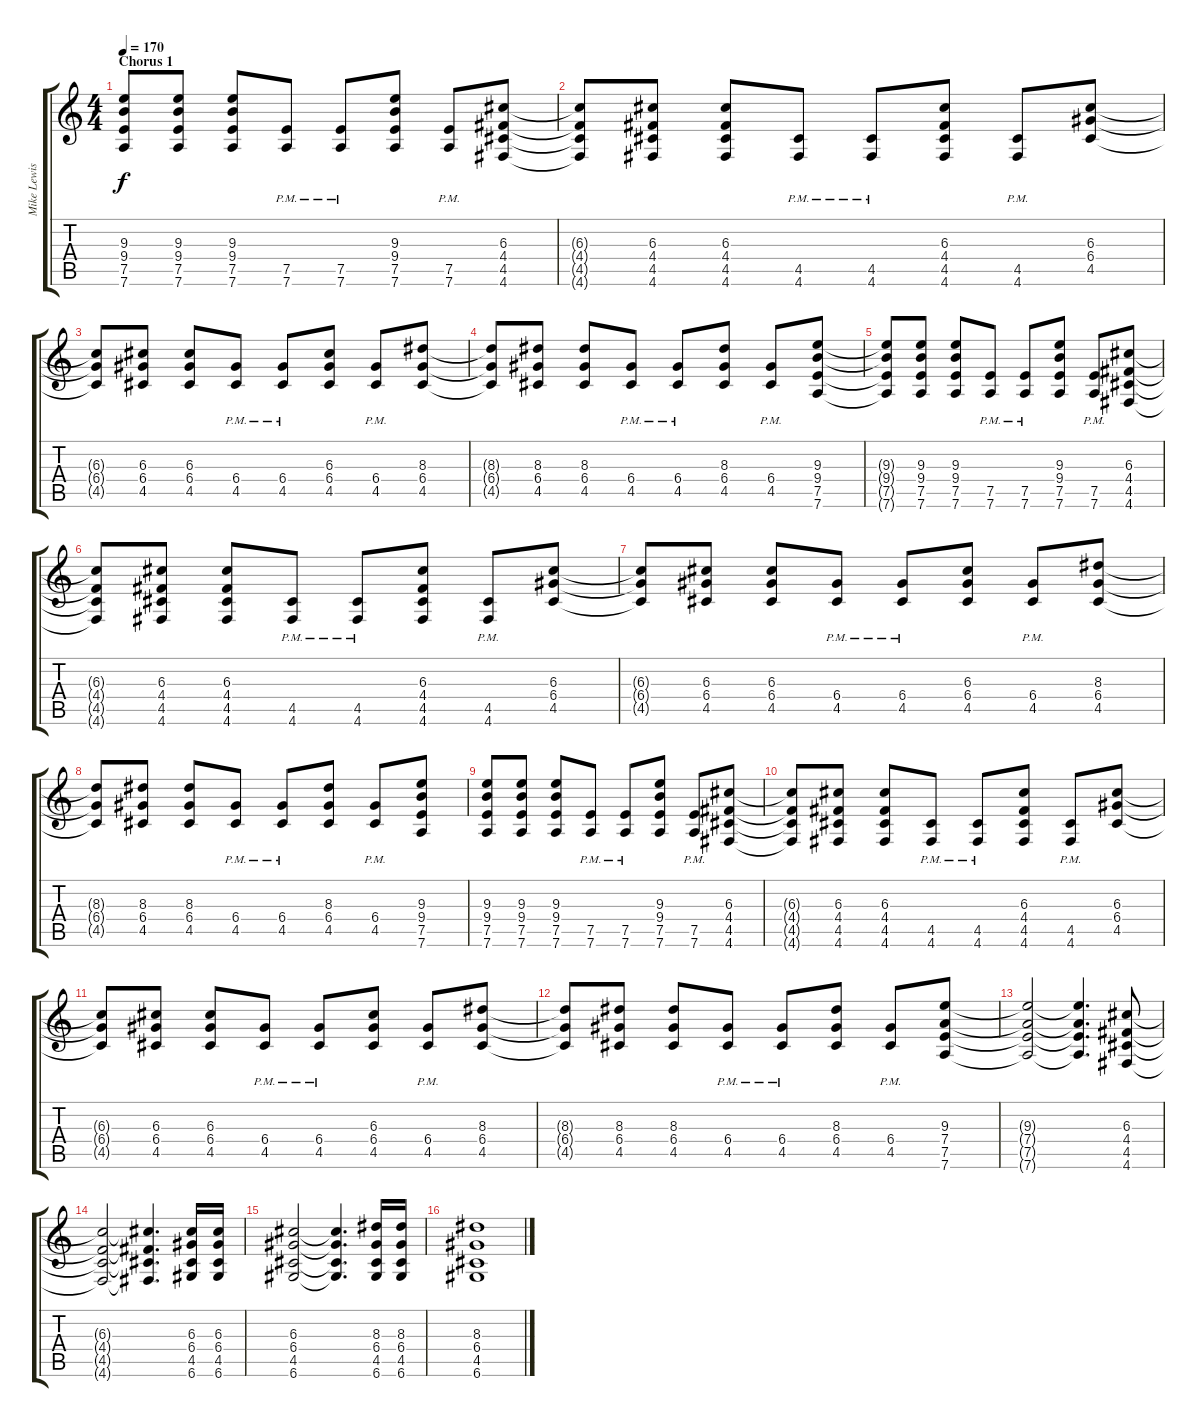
\track ("Mike Lewis | Rhythm" "Mike Lewis") {instrument electricguitarclean}
\staff {score tabs}
\tuning (E4 B3 G3 D3 A2 D2) {hide}
\ts (4 4)
\section ("" "Chorus 1")
\tempo 170
\clef g2
\ks c
(9.3{t} 9.4{t} 7.5{t} 7.6{t}).8{dy f} (9.3 9.4 7.5 7.6).8 (9.3 9.4 7.5 7.6).8 (7.5{pm} 7.6{pm}).8 (7.5{pm} 7.6{pm}).8 (9.3 9.4 7.5 7.6).8 (7.5{pm} 7.6{pm}).8 (6.3 4.4 4.5 4.6).8 |
(6.3{t} 4.4{t} 4.5{t} 4.6{t}).8 (6.3 4.4 4.5 4.6).8 (6.3 4.4 4.5 4.6).8 (4.5{pm} 4.6{pm}).8 (4.5{pm} 4.6{pm}).8 (6.3 4.4 4.5 4.6).8 (4.5{pm} 4.6{pm}).8 (6.3 6.4 4.5).8 |
(6.3{t} 6.4{t} 4.5{t}).8 (6.3 6.4 4.5).8 (6.3 6.4 4.5).8 (6.4{pm} 4.5{pm}).8 (6.4{pm} 4.5{pm}).8 (6.3 6.4 4.5).8 (6.4{pm} 4.5{pm}).8 (8.3 6.4 4.5).8 |
(8.3{t} 6.4{t} 4.5{t}).8 (8.3 6.4 4.5).8 (8.3 6.4 4.5).8 (6.4{pm} 4.5{pm}).8 (6.4{pm} 4.5{pm}).8 (8.3 6.4 4.5).8 (6.4{pm} 4.5{pm}).8 (9.3 9.4 7.5 7.6).8 |
(9.3{t} 9.4{t} 7.5{t} 7.6{t}).8 (9.3 9.4 7.5 7.6).8 (9.3 9.4 7.5 7.6).8 (7.5{pm} 7.6{pm}).8 (7.5{pm} 7.6{pm}).8 (9.3 9.4 7.5 7.6).8 (7.5{pm} 7.6{pm}).8 (6.3 4.4 4.5 4.6).8 |
(6.3{t} 4.4{t} 4.5{t} 4.6{t}).8 (6.3 4.4 4.5 4.6).8 (6.3 4.4 4.5 4.6).8 (4.5{pm} 4.6{pm}).8 (4.5{pm} 4.6{pm}).8 (6.3 4.4 4.5 4.6).8 (4.5{pm} 4.6{pm}).8 (6.3 6.4 4.5).8 |
(6.3{t} 6.4{t} 4.5{t}).8 (6.3 6.4 4.5).8 (6.3 6.4 4.5).8 (6.4{pm} 4.5{pm}).8 (6.4{pm} 4.5{pm}).8 (6.3 6.4 4.5).8 (6.4{pm} 4.5{pm}).8 (8.3 6.4 4.5).8 |
(8.3{t} 6.4{t} 4.5{t}).8 (8.3 6.4 4.5).8 (8.3 6.4 4.5).8 (6.4{pm} 4.5{pm}).8 (6.4{pm} 4.5{pm}).8 (8.3 6.4 4.5).8 (6.4{pm} 4.5{pm}).8 (9.3 9.4 7.5 7.6).8 |
(9.3 9.4 7.5 7.6).8 (9.3 9.4 7.5 7.6).8 (9.3 9.4 7.5 7.6).8 (7.5{pm} 7.6{pm}).8 (7.5{pm} 7.6{pm}).8 (9.3 9.4 7.5 7.6).8 (7.5{pm} 7.6{pm}).8 (6.3 4.4 4.5 4.6).8 |
(6.3{t} 4.4{t} 4.5{t} 4.6{t}).8 (6.3 4.4 4.5 4.6).8 (6.3 4.4 4.5 4.6).8 (4.5{pm} 4.6{pm}).8 (4.5{pm} 4.6{pm}).8 (6.3 4.4 4.5 4.6).8 (4.5{pm} 4.6{pm}).8 (6.3 6.4 4.5).8 |
(6.3{t} 6.4{t} 4.5{t}).8 (6.3 6.4 4.5).8 (6.3 6.4 4.5).8 (6.4{pm} 4.5{pm}).8 (6.4{pm} 4.5{pm}).8 (6.3 6.4 4.5).8 (6.4{pm} 4.5{pm}).8 (8.3 6.4 4.5).8 |
(8.3{t} 6.4{t} 4.5{t}).8 (8.3 6.4 4.5).8 (8.3 6.4 4.5).8 (6.4{pm} 4.5{pm}).8 (6.4{pm} 4.5{pm}).8 (8.3 6.4 4.5).8 (6.4{pm} 4.5{pm}).8 (9.3 7.4 7.5 7.6).8 |
(9.3{t} 7.4{t} 7.5{t} 7.6{t}).2 (9.3{t} 7.4{t} 7.5{t} 7.6{t}).4{d} (6.3 4.4 4.5 4.6).8 |
(6.3{t} 4.4{t} 4.5{t} 4.6{t}).2 (6.3{t} 4.4{t} 4.5{t} 4.6{t}).4{d} (6.3 6.4 4.5 6.6).16 (6.3 6.4 4.5 6.6).16 |
(6.3 6.4 4.5 6.6).2 (6.3{t} 6.4{t} 4.5{t} 6.6{t}).4{d} (8.3 6.4 4.5 6.6).16 (8.3 6.4 4.5 6.6).16 |
(8.3 6.4 4.5 6.6).1
